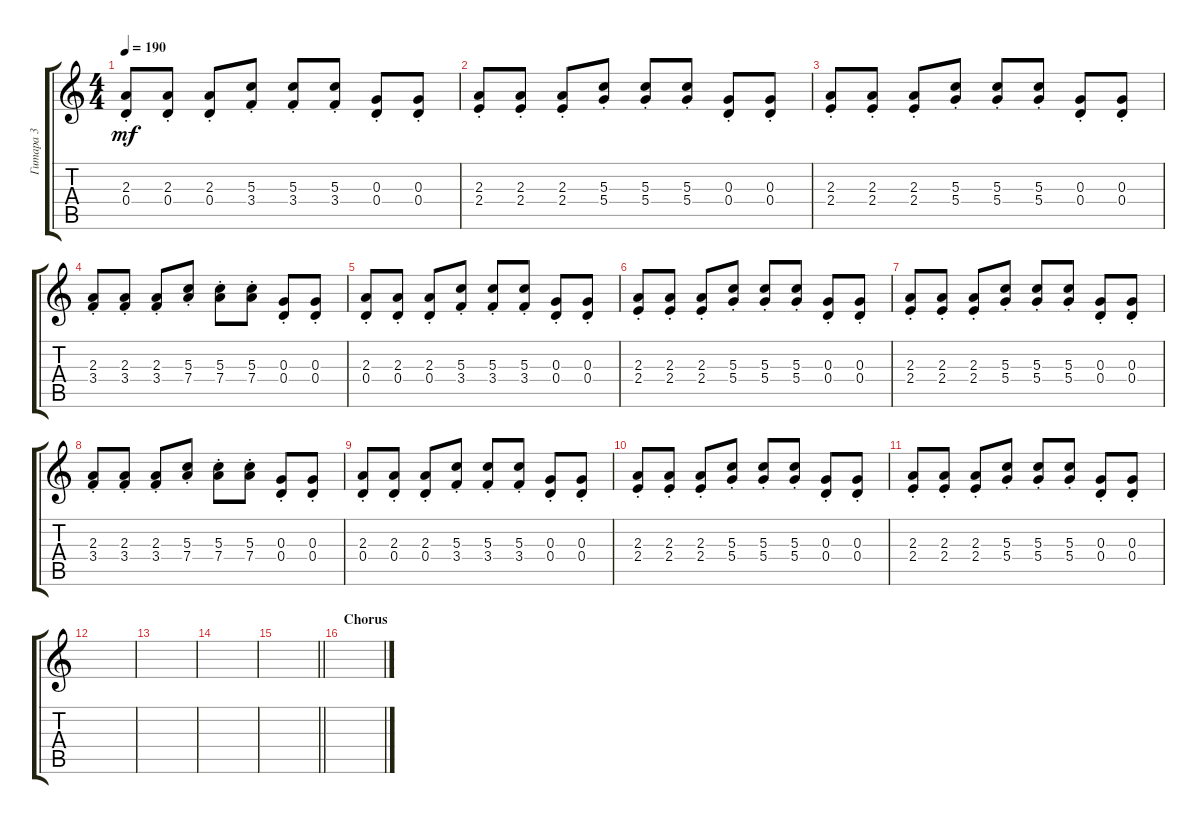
\track ("Гитара 3" "Гитара 3") {instrument distortionguitar}
\staff {score tabs}
\tuning (E4 B3 G3 D3 A2 E2) {hide}
\ts (4 4)
\tempo 190
\clef g2
\ks aminor
(2.3{st} 0.4{st}).8{dy mf} (2.3{st} 0.4{st}).8 (2.3{st} 0.4{st}).8 (5.3{st} 3.4{st}).8 (5.3{st} 3.4{st}).8 (5.3{st} 3.4{st}).8 (0.3{st} 0.4{st}).8 (0.3{st} 0.4{st}).8 |
(2.3{st} 2.4{st}).8 (2.3{st} 2.4{st}).8 (2.3{st} 2.4{st}).8 (5.3{st} 5.4{st}).8 (5.3{st} 5.4{st}).8 (5.3{st} 5.4{st}).8 (0.3{st} 0.4{st}).8 (0.3{st} 0.4{st}).8 |
(2.3{st} 2.4{st}).8 (2.3{st} 2.4{st}).8 (2.3{st} 2.4{st}).8 (5.3{st} 5.4{st}).8 (5.3{st} 5.4{st}).8 (5.3{st} 5.4{st}).8 (0.3{st} 0.4{st}).8 (0.3{st} 0.4{st}).8 |
(2.3{st} 3.4{st}).8 (2.3{st} 3.4{st}).8 (2.3{st} 3.4{st}).8 (5.3{st} 7.4{st}).8 (5.3{st} 7.4{st}).8 (5.3{st} 7.4{st}).8 (0.3{st} 0.4{st}).8 (0.3{st} 0.4{st}).8 |
(2.3{st} 0.4{st}).8 (2.3{st} 0.4{st}).8 (2.3{st} 0.4{st}).8 (5.3{st} 3.4{st}).8 (5.3{st} 3.4{st}).8 (5.3{st} 3.4{st}).8 (0.3{st} 0.4{st}).8 (0.3{st} 0.4{st}).8 |
(2.3{st} 2.4{st}).8 (2.3{st} 2.4{st}).8 (2.3{st} 2.4{st}).8 (5.3{st} 5.4{st}).8 (5.3{st} 5.4{st}).8 (5.3{st} 5.4{st}).8 (0.3{st} 0.4{st}).8 (0.3{st} 0.4{st}).8 |
(2.3{st} 2.4{st}).8 (2.3{st} 2.4{st}).8 (2.3{st} 2.4{st}).8 (5.3{st} 5.4{st}).8 (5.3{st} 5.4{st}).8 (5.3{st} 5.4{st}).8 (0.3{st} 0.4{st}).8 (0.3{st} 0.4{st}).8 |
(2.3{st} 3.4{st}).8 (2.3{st} 3.4{st}).8 (2.3{st} 3.4{st}).8 (5.3{st} 7.4{st}).8 (5.3{st} 7.4{st}).8 (5.3{st} 7.4{st}).8 (0.3{st} 0.4{st}).8 (0.3{st} 0.4{st}).8 |
(2.3{st} 0.4{st}).8 (2.3{st} 0.4{st}).8 (2.3{st} 0.4{st}).8 (5.3{st} 3.4{st}).8 (5.3{st} 3.4{st}).8 (5.3{st} 3.4{st}).8 (0.3{st} 0.4{st}).8 (0.3{st} 0.4{st}).8 |
(2.3{st} 2.4{st}).8 (2.3{st} 2.4{st}).8 (2.3{st} 2.4{st}).8 (5.3{st} 5.4{st}).8 (5.3{st} 5.4{st}).8 (5.3{st} 5.4{st}).8 (0.3{st} 0.4{st}).8 (0.3{st} 0.4{st}).8 |
(2.3{st} 2.4{st}).8 (2.3{st} 2.4{st}).8 (2.3{st} 2.4{st}).8 (5.3{st} 5.4{st}).8 (5.3{st} 5.4{st}).8 (5.3{st} 5.4{st}).8 (0.3{st} 0.4{st}).8 (0.3{st} 0.4{st}).8 |
|
|
|
\barLineRight lightlight
|
\section ("" "Chorus")
